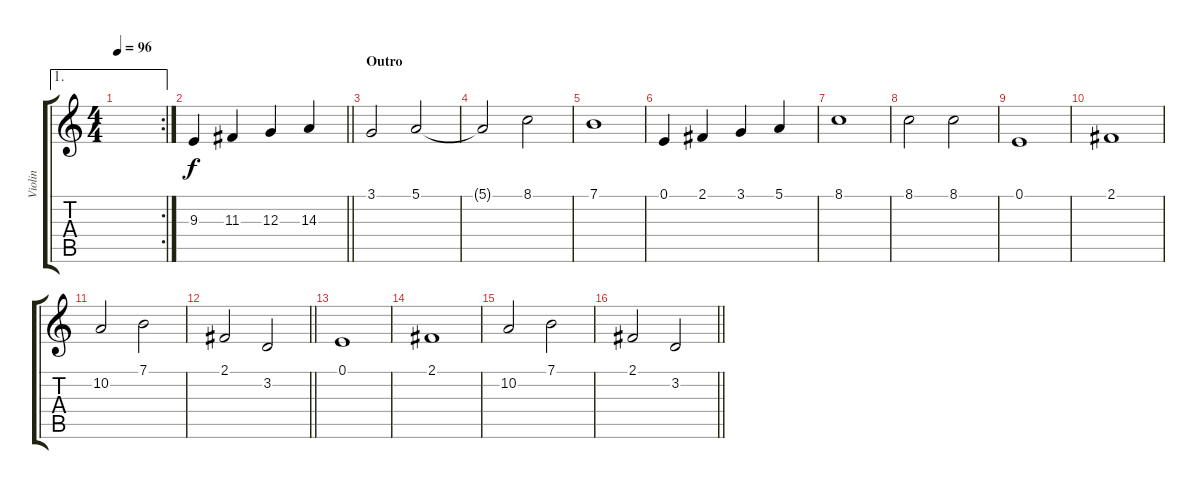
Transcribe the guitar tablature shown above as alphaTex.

\track ("Violin" "Violin") {instrument violin}
\staff {score tabs}
\tuning (E4 B3 G3 D3 A2 E2) {hide}
\ae 1
\rc 2
\ts (4 4)
\tempo 96
\clef g2
\ks c
|
\barLineRight lightlight
9.3.4 11.3.4 12.3.4 14.3.4 |
\section ("" "Outro")
3.1.2 5.1.2 |
5.1{t}.2 8.1.2 |
7.1.1 |
0.1.4 2.1.4 3.1.4 5.1.4 |
8.1.1 |
8.1.2 8.1.2 |
0.1.1 |
2.1.1 |
10.2.2 7.1.2 |
\barLineRight lightlight
2.1.2 3.2.2 |
0.1.1 |
2.1.1 |
10.2.2 7.1.2 |
\barLineRight lightlight
2.1.2 3.2.2
